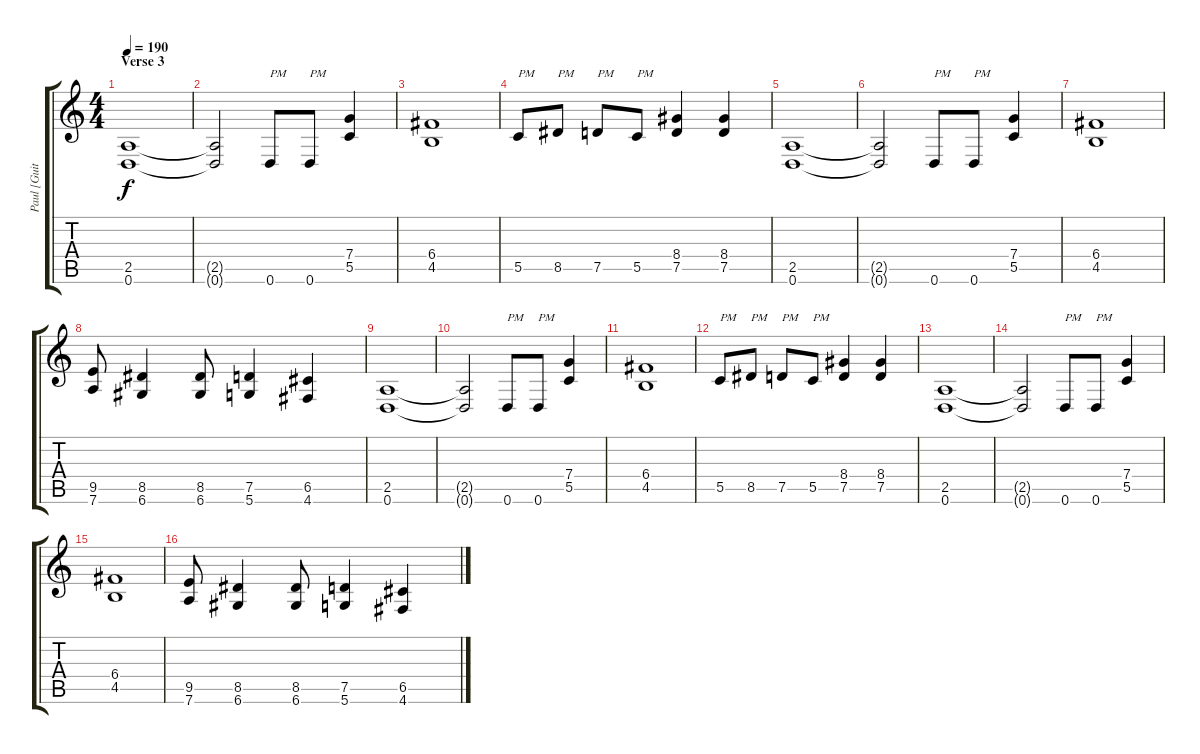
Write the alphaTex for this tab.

\track ("Paul [Guitar]" "Paul [Guit") {instrument distortionguitar}
\staff {score tabs}
\tuning (D4 A3 F3 C3 G2 D2) {hide}
\ts (4 4)
\section ("" "Verse 3")
\tempo 190
\clef g2
\ks c
(2.5 0.6).1{dy f} |
(2.5{t} 0.6{t}).2 0.6.8{txt "PM"} 0.6.8{txt "PM"} (7.4 5.5).4 |
(6.4 4.5).1 |
5.5.8{txt "PM"} 8.5.8{txt "PM"} 7.5.8{txt "PM"} 5.5.8{txt "PM"} (8.4 7.5).4 (8.4 7.5).4 |
(2.5 0.6).1 |
(2.5{t} 0.6{t}).2 0.6.8{txt "PM"} 0.6.8{txt "PM"} (7.4 5.5).4 |
(6.4 4.5).1 |
(9.5 7.6).8 (8.5 6.6).4 (8.5 6.6).8 (7.5 5.6).4 (6.5 4.6).4 |
(2.5 0.6).1 |
(2.5{t} 0.6{t}).2 0.6.8{txt "PM"} 0.6.8{txt "PM"} (7.4 5.5).4 |
(6.4 4.5).1 |
5.5.8{txt "PM"} 8.5.8{txt "PM"} 7.5.8{txt "PM"} 5.5.8{txt "PM"} (8.4 7.5).4 (8.4 7.5).4 |
(2.5 0.6).1 |
(2.5{t} 0.6{t}).2 0.6.8{txt "PM"} 0.6.8{txt "PM"} (7.4 5.5).4 |
(6.4 4.5).1 |
(9.5 7.6).8 (8.5 6.6).4 (8.5 6.6).8 (7.5 5.6).4 (6.5 4.6).4
